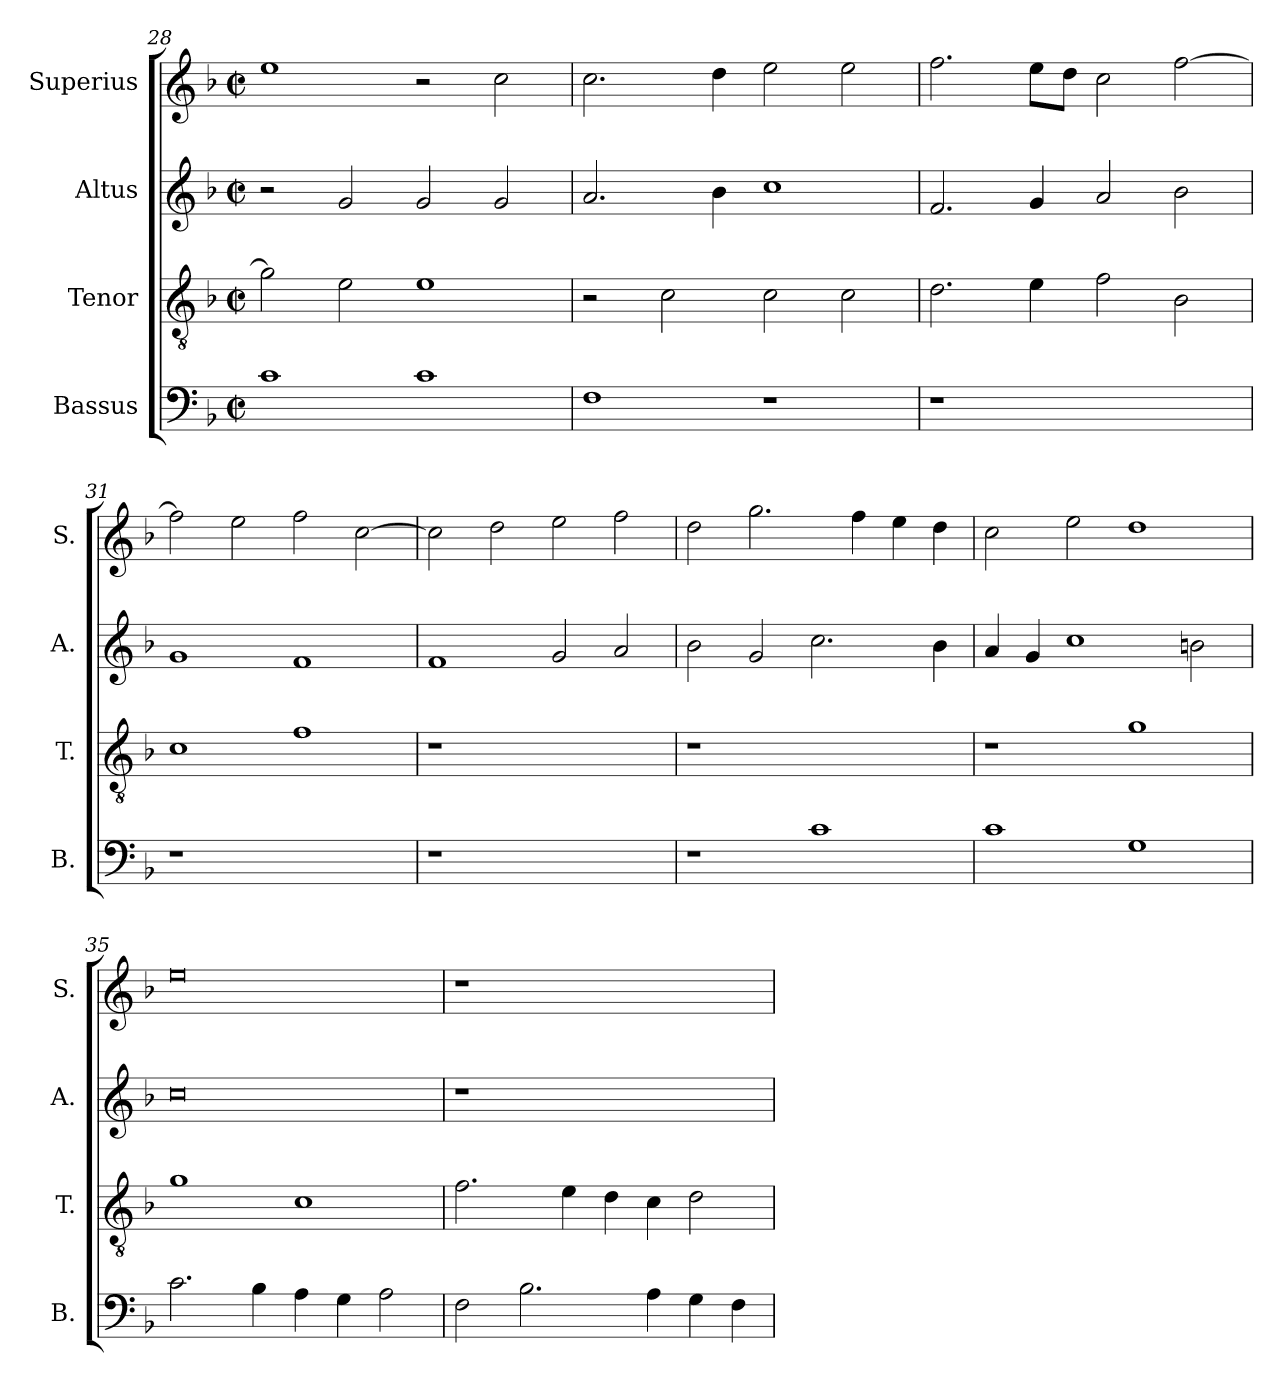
**kern	**kern	**kern	**kern
*part4	*part3	*part2	*part1
*staff4	*staff3	*staff2	*staff1
*I"Bassus	*I"Tenor	*I"Altus	*I"Superius
*I'B.	*I'T.	*I'A.	*I'S.
*clefF4	*clefGv2	*clefG2	*clefG2
*	*ITrd7c12	*	*
*k[b-]	*k[b-]	*k[b-]	*k[b-]
*F:	*F:	*F:	*F:
*M2/2	*M2/2	*M2/2	*M2/2
*met(c|)	*met(c|)	*met(c|)	*met(c|)
=28	=28	=28	=28
1ci	2Gi\]	2r	1eei
.	2Ei\	2gi/	.
1ci	1Ei	2gi/	2r
.	.	2gi/	2cci\
!!LO:LB:g=z
=29	=29	=29	=29
1Fi	2r	2.ai/	2.cci\
.	2Ci\	.	.
.	.	4b-i\	4ddi\
1r	2Ci\	1cci	2eei\
.	2Ci\	.	2eei\
=30	=30	=30	=30
!LO:N:vis=1	!	!	!
1r	2.Di\	2.fi/	2.ffi\
.	4Ei\	4gi/	8eei\L
.	.	.	8ddi\J
1ryy	2Fi\	2ai/	2cci\
.	2BB-i\	2b-i\	[>2ffi\
=31	=31	=31	=31
!LO:N:vis=1	!	!	!
1r	1Ci	1gi	2ffi\]
.	.	.	2eei\
1ryy	1Fi	1fi	2ffi\
.	.	.	[>2cci\
=32	=32	=32	=32
!LO:N:vis=1	!LO:N:vis=1	!	!
1r	1r	1fi	2cci\]
.	.	.	2ddi\
1ryy	1ryy	2gi/	2eei\
.	.	2ai/	2ffi\
!!LO:LB:g=z
=33	=33	=33	=33
!	!LO:N:vis=1	!	!
1r	1r	2b-i\	2ddi\
.	.	2gi/	2.ggi\
1ci	1ryy	2.cci\	.
.	.	.	4ffi\
.	.	.	4eei\
.	.	4b-i\	4ddi\
=34	=34	=34	=34
1ci	1r	4ai/	2cci\
.	.	4gi/	.
.	.	1cci	2eei\
1Gi	1Gi	.	1ddi
.	.	2bni\	.
=35	=35	=35	=35
2.ci\	1Gi	0cci	0eei
4B-i\	.	.	.
4Ai\	1Ci	.	.
4Gi\	.	.	.
2Ai\	.	.	.
=36	=36	=36	=36
!	!	!LO:N:vis=1	!LO:N:vis=1
2Fi\	2.Fi\	1r	1r
2.B-i\	.	.	.
.	4Ei\	.	.
.	4Di\	1ryy	1ryy
4Ai\	4Ci\	.	.
4Gi\	2Di\	.	.
4Fi\	.	.	.
=	=	=	=
*-	*-	*-	*-
